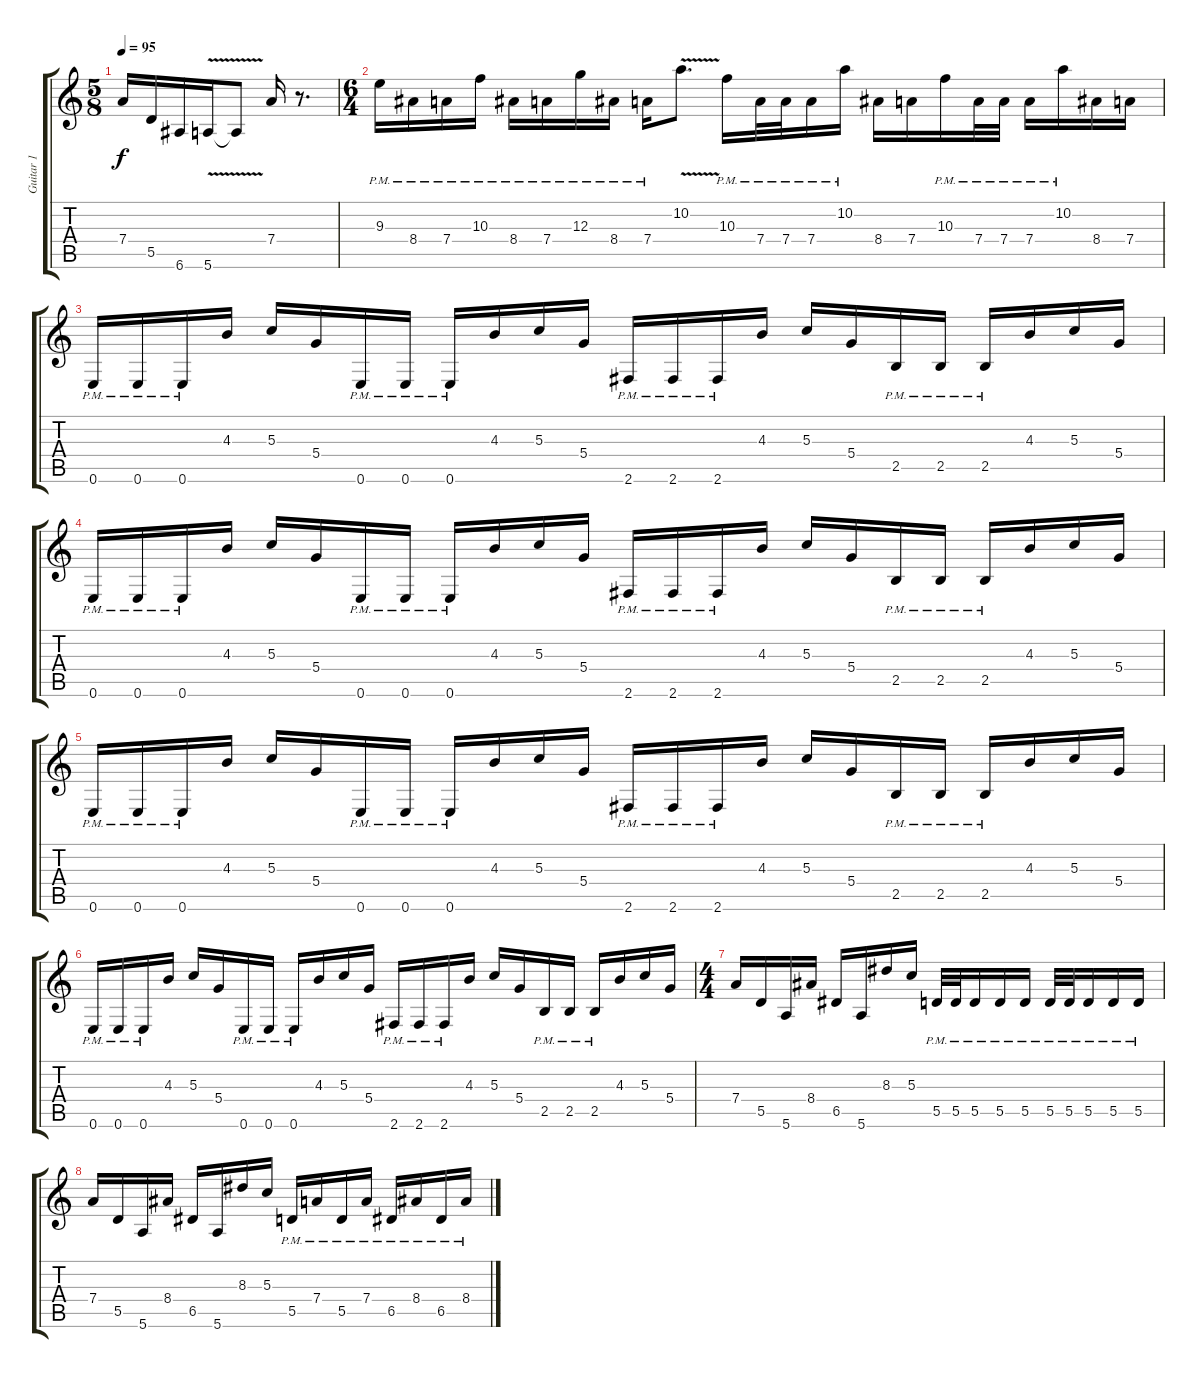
\track ("Guitar 1" "Guitar 1") {instrument distortionguitar}
\staff {score tabs}
\tuning (E4 B3 G3 D3 A2 E2) {hide}
\ts (5 8)
\tempo 95
\clef g2
\ks c
7.4.16{dy f} 5.5.16 6.6.16 5.6{v}.16 5.6{t}.8 7.4.16 r.8{d} |
\ts (6 4)
9.3{pm}.16 8.4{pm}.16 7.4{pm}.16 10.3{pm}.16 8.4{pm}.16 7.4{pm}.16 12.3{pm}.16 8.4{pm}.16 7.4{pm}.16 10.2{v}.8{d} 10.3{pm}.16 7.4{pm}.32 7.4{pm}.32 7.4{pm}.16 10.2{pm}.16 8.4.16 7.4.16 10.3{pm}.16 7.4{pm}.32 7.4{pm}.32 7.4{pm}.16 10.2{pm}.16 8.4.16 7.4.16 |
0.6{pm}.16 0.6{pm}.16 0.6{pm}.16 4.3.16 5.3.16 5.4.16 0.6{pm}.16 0.6{pm}.16 0.6{pm}.16 4.3.16 5.3.16 5.4.16 2.6{pm}.16 2.6{pm}.16 2.6{pm}.16 4.3.16 5.3.16 5.4.16 2.5{pm}.16 2.5{pm}.16 2.5{pm}.16 4.3.16 5.3.16 5.4.16 |
0.6{pm}.16 0.6{pm}.16 0.6{pm}.16 4.3.16 5.3.16 5.4.16 0.6{pm}.16 0.6{pm}.16 0.6{pm}.16 4.3.16 5.3.16 5.4.16 2.6{pm}.16 2.6{pm}.16 2.6{pm}.16 4.3.16 5.3.16 5.4.16 2.5{pm}.16 2.5{pm}.16 2.5{pm}.16 4.3.16 5.3.16 5.4.16 |
0.6{pm}.16 0.6{pm}.16 0.6{pm}.16 4.3.16 5.3.16 5.4.16 0.6{pm}.16 0.6{pm}.16 0.6{pm}.16 4.3.16 5.3.16 5.4.16 2.6{pm}.16 2.6{pm}.16 2.6{pm}.16 4.3.16 5.3.16 5.4.16 2.5{pm}.16 2.5{pm}.16 2.5{pm}.16 4.3.16 5.3.16 5.4.16 |
0.6{pm}.16 0.6{pm}.16 0.6{pm}.16 4.3.16 5.3.16 5.4.16 0.6{pm}.16 0.6{pm}.16 0.6{pm}.16 4.3.16 5.3.16 5.4.16 2.6{pm}.16 2.6{pm}.16 2.6{pm}.16 4.3.16 5.3.16 5.4.16 2.5{pm}.16 2.5{pm}.16 2.5{pm}.16 4.3.16 5.3.16 5.4.16 |
\ts (4 4)
7.4.16 5.5.16 5.6.16 8.4.16 6.5.16 5.6.16 8.3.16 5.3.16 5.5{pm}.32 5.5{pm}.32 5.5{pm}.16 5.5{pm}.16 5.5{pm}.16 5.5{pm}.32 5.5{pm}.32 5.5{pm}.16 5.5{pm}.16 5.5{pm}.16 |
7.4.16 5.5.16 5.6.16 8.4.16 6.5.16 5.6.16 8.3.16 5.3.16 5.5{pm}.16 7.4{pm}.16 5.5{pm}.16 7.4{pm}.16 6.5{pm}.16 8.4{pm}.16 6.5{pm}.16 8.4{pm}.16
